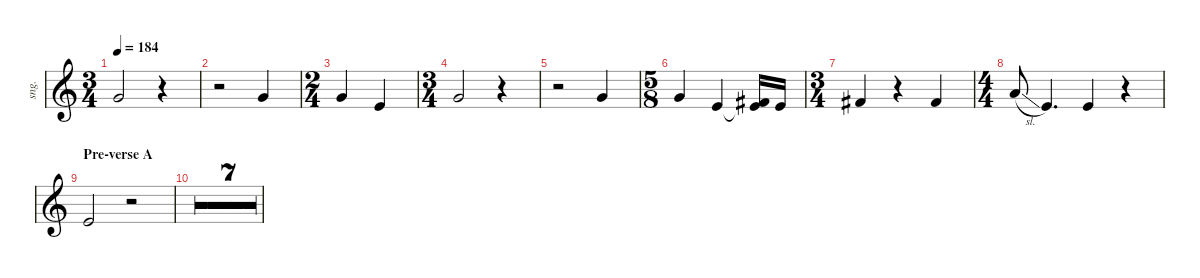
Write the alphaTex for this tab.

\defaultSystemsLayout 4
\hideDynamics
\bracketExtendMode nobrackets
\otherSystemsTrackNameOrientation horizontal
\track ("Vocals" "sng.") {defaultSystemsLayout 4 multiBarRest instrument voiceoohs}
\staff {score}
\tuning (E4 B3 G3 D3 A2 E2)
\ts (3 4)
\beaming (8 2 2 2 2)
\tempo 184
\clef g2
\ks c
8.2.2{dy mf beam Up} r.4{beam Up} |
r.2{beam Down} 8.2.4{beam Up} |
\ts (2 4)
\beaming (8 2 2 2 2)
8.2.4{beam Up} 5.2.4{beam Up} |
\ts (3 4)
\beaming (8 2 2 2 2)
8.2.2{beam Up} r.4{beam Up} |
r.2{beam Down} 8.2.4{beam Up} |
\ts (5 8)
\beaming (8 2 2 2 2)
8.2.4{beam Up} 5.2.4{beam Up} (7.2{acc #} 5.2{t}).16{beam Up} 5.2.16{beam Up} |
\ts (3 4)
\beaming (8 2 2 2 2)
7.2{acc #}.4{beam Up} r.4{beam Up} 7.2{acc #}.4{beam Up} |
\ts (4 4)
\beaming (8 2 2 2 2)
10.2{sl}.8{beam Up} 5.2.4{d beam Up} 5.2.4{beam Up} r.4{beam Up} |
\section ("" "Pre-verse A")
5.2.2{beam Up} r.2{beam Up} |
r.1{beam Down} |
r.1{beam Down} |
r.1{beam Down} |
r.1{beam Down} |
r.1{beam Down} |
r.1{beam Down} |
r.1{beam Down}
